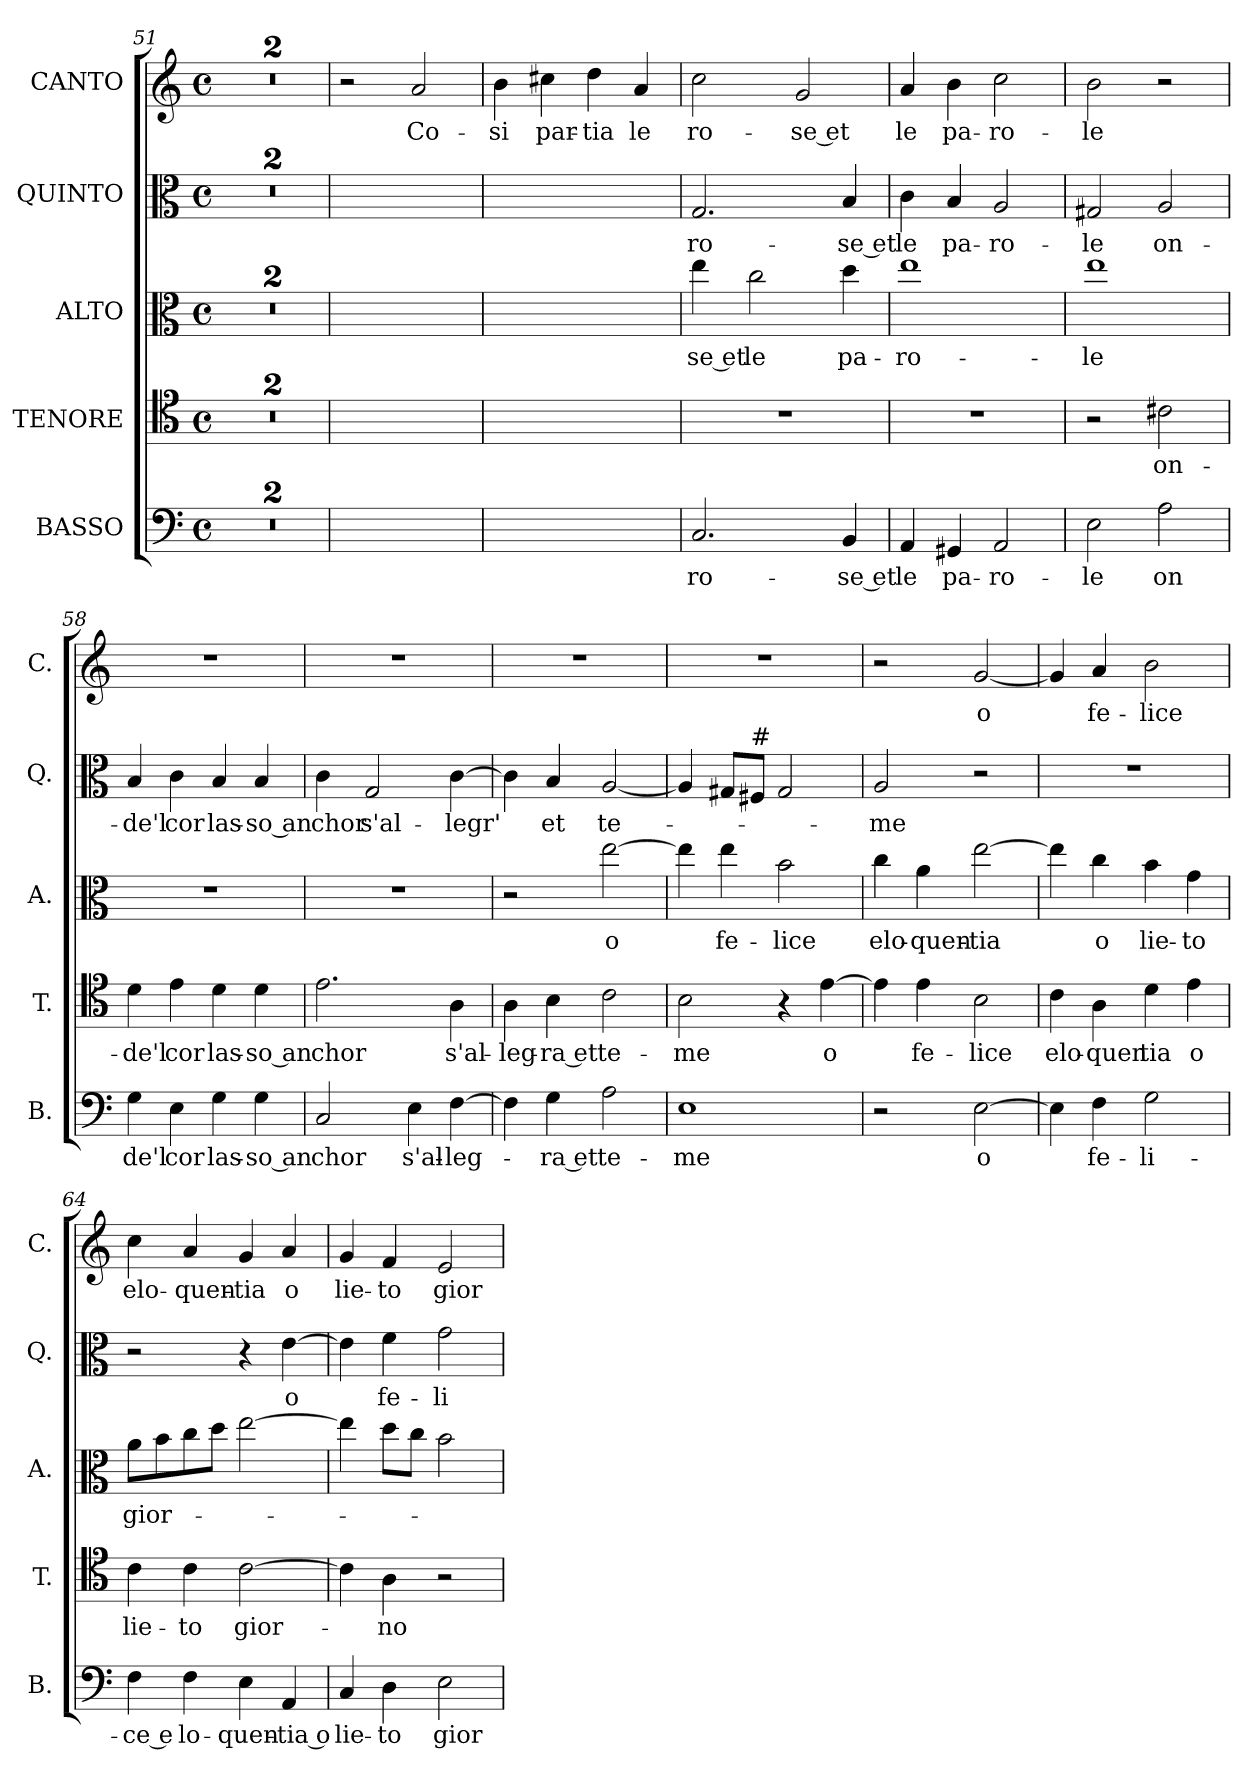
**kern	**text	**kern	**text	**kern	**text	**kern	**text	**kern	**text
*part5	*part5	*part4	*part4	*part3	*part3	*part2	*part2	*part1	*part1
*staff5	*staff5	*staff4	*staff4	*staff3	*staff3	*staff2	*staff2	*staff1	*staff1
*I"BASSO	*	*I"TENORE	*	*I"ALTO	*	*I"QUINTO	*	*I"CANTO	*
*I'B.	*	*I'T.	*	*I'A.	*	*I'Q.	*	*I'C.	*
*clefF4	*	*clefC4	*	*clefC3	*	*clefC3	*	*clefG2	*
*k[]	*	*k[]	*	*k[]	*	*k[]	*	*k[]	*
*C:	*	*C:	*	*C:	*	*C:	*	*C:	*
*M4/4	*	*M4/4	*	*M4/4	*	*M4/4	*	*M4/4	*
*met(c)	*	*met(c)	*	*met(c)	*	*met(c)	*	*met(c)	*
=51	=51	=51	=51	=51	=51	=51	=51	=51	=51
1ryy	.	1ryy	.	1ryy	.	1ryy	.	1r	.
=52	=52	=52	=52	=52	=52	=52	=52	=52	=52
1ryy	.	1ryy	.	1ryy	.	1ryy	.	1r	.
!!LO:LB:g=z
=53	=53	=53	=53	=53	=53	=53	=53	=53	=53
1ryy	.	1ryy	.	1ryy	.	1ryy	.	2r	.
.	.	.	.	.	.	.	.	2a	Co-
=54	=54	=54	=54	=54	=54	=54	=54	=54	=54
1ryy	.	1ryy	.	1ryy	.	1ryy	.	4b	-si
.	.	.	.	.	.	.	.	4cc#	par-
.	.	.	.	.	.	.	.	4dd	-tia
.	.	.	.	.	.	.	.	4a	le
=55	=55	=55	=55	=55	=55	=55	=55	=55	=55
2.C	ro-	1r	.	4ee	-se et	2.G	ro-	2cc	ro-
.	.	.	.	2cc	le	.	.	.	.
.	.	.	.	.	.	.	.	2g	-se et
4BB	-se et	.	.	4dd	pa-	4B	-se et	.	.
=56	=56	=56	=56	=56	=56	=56	=56	=56	=56
4AA	le	1r	.	1ee	-ro-	4c	le	4a	le
4GG#	pa-	.	.	.	.	4B	pa-	4b	pa-
2AA	-ro-	.	.	.	.	2A	-ro-	2cc	-ro-
=57	=57	=57	=57	=57	=57	=57	=57	=57	=57
2E	-le	2r	.	1ee	-le	2G#	-le	2b	-le
2A	on	2c#	on-	.	.	2A	on-	2r	.
=58	=58	=58	=58	=58	=58	=58	=58	=58	=58
4G	de'l	4d	-de'l	1r	.	4B	-de'l	1r	.
4E	cor	4e	cor	.	.	4c	cor	.	.
4G	las-	4d	las-	.	.	4B	las-	.	.
4G	-so an	4d	-so an	.	.	4B	-so an	.	.
=59	=59	=59	=59	=59	=59	=59	=59	=59	=59
2C	-chor	2.e	-chor	1r	.	4c	-chor	1r	.
.	.	.	.	.	.	2G	s'al-	.	.
4E	s'al-	.	.	.	.	.	.	.	.
[4F	-leg-	4A	s'al-	.	.	[4c	-legr'	.	.
!!LO:PB:g=z
=60	=60	=60	=60	=60	=60	=60	=60	=60	=60
4F]	.	4A	-leg-	2r	.	4c]	.	1r	.
4G	-ra et	4B	-ra et	.	.	4B	et	.	.
2A	te-	2c	te-	[2ee	o	[2A	te-	.	.
=61	=61	=61	=61	=61	=61	=61	=61	=61	=61
1E	-me	2B	-me	4ee]	.	4A]	.	1r	.
.	.	.	.	4ee	fe-	8G#L	.	.	.
!	!	!	!	!	!	!LO:TX:t=#	!	!	!
.	.	.	.	.	.	8F#J	.	.	.
.	.	4r	.	2b	-lice	2G#	.	.	.
.	.	[4e	o	.	.	.	.	.	.
=62	=62	=62	=62	=62	=62	=62	=62	=62	=62
2r	.	4e]	.	4cc	elo-	2A	-me	2r	.
.	.	4e	fe-	4a	-quen-	.	.	.	.
[2E	o	2B	-lice	[2ee	-tia	2r	.	[2g	o
=63	=63	=63	=63	=63	=63	=63	=63	=63	=63
4E]	.	4c	elo-	4ee]	.	1r	.	4g]	.
4F	fe-	4A	-quen	4cc	o	.	.	4a	fe-
2G	-li-	4d	tia	4b	lie-	.	.	2b	-lice
.	.	4e	o	4g	-to	.	.	.	.
=64	=64	=64	=64	=64	=64	=64	=64	=64	=64
4F	-ce e	4c	lie-	8aL	gior-	2r	.	4cc	elo-
.	.	.	.	8b	.	.	.	.	.
4F	-lo-	4c	-to	8cc	.	.	.	4a	-quen-
.	.	.	.	8ddJ	.	.	.	.	.
4E	-quen-	[2c	gior-	[2ee	.	4r	.	4g	-tia
4AA	-tia o	.	.	.	.	[4e	o	4a	o
=65	=65	=65	=65	=65	=65	=65	=65	=65	=65
4C	lie-	4c]	.	4ee]	.	4e]	.	4g	lie-
4D	-to	4A	-no	8ddL	.	4f	fe-	4f	-to
.	.	.	.	8ccJ	.	.	.	.	.
2E	gior-	2r	.	2b	.	2g	-li-	2e	gior-
=	=	=	=	=	=	=	=	=	=
*-	*-	*-	*-	*-	*-	*-	*-	*-	*-
